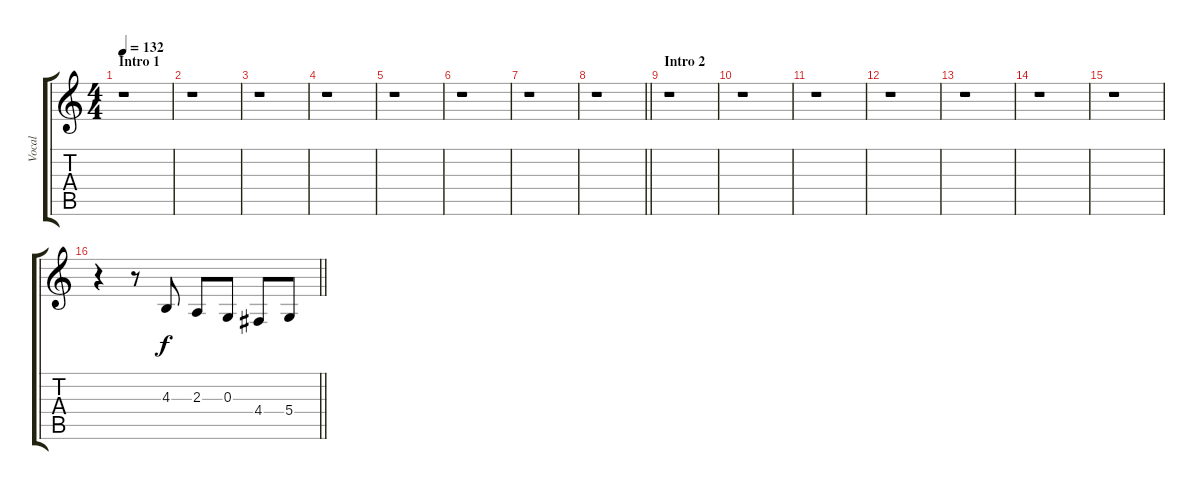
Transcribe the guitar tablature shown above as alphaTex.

\track ("Vocal" "Vocal") {instrument baritonesax}
\staff {score tabs}
\tuning (E4 B3 G3 D3 A2 E2) {hide}
\ts (4 4)
\section ("" "Intro 1")
\tempo 132
\clef g2
\ks c
r.1{dy f instrument baritonesax} |
r.1 |
r.1 |
r.1 |
r.1 |
r.1 |
r.1 |
\barLineRight lightlight
r.1 |
\section ("" "Intro 2")
r.1 |
r.1 |
r.1 |
r.1 |
r.1 |
r.1 |
r.1 |
\barLineRight lightlight
r.4 r.8 4.3.8 2.3.8 0.3.8 4.4.8 5.4.8
